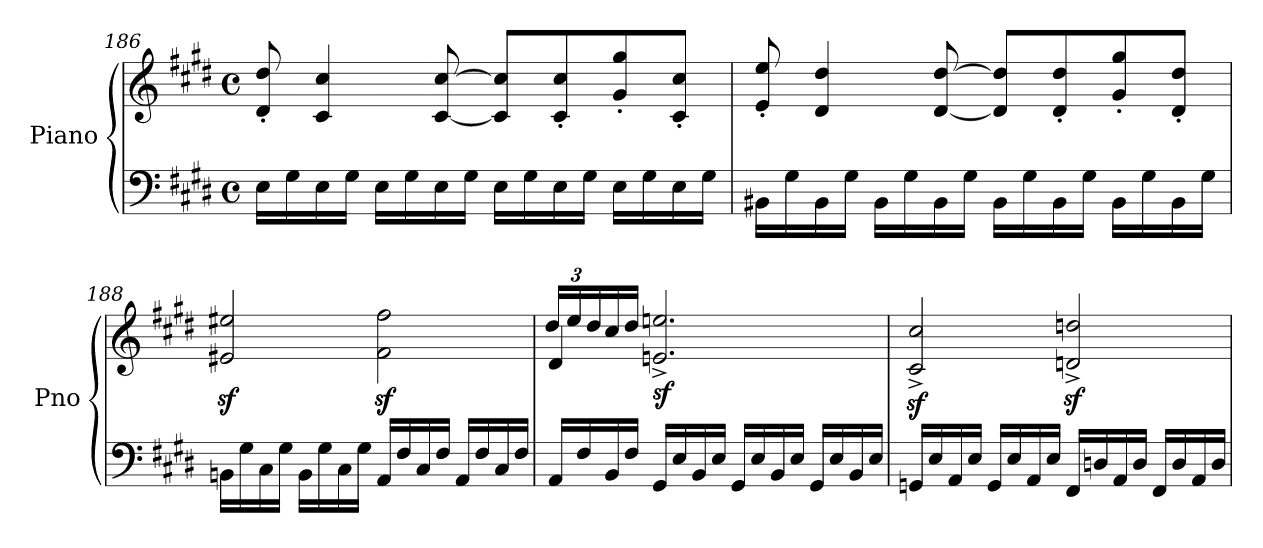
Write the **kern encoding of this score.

**kern	**kern	**dynam
*part1	*part1	*part1
*staff2	*staff1	*staff1/2
*I"Piano	*	*
*I'Pno	*	*
*clefF4	*clefG2	*
*k[f#c#g#d#]	*k[f#c#g#d#]	*
*M4/4	*M4/4	*
*met(c)	*met(c)	*
=186	=186	=186
16E\LL	8d#/' 8dd#/'	.
16G#\	.	.
16E\	4c#/ 4cc#/	.
16G#\JJ	.	.
16E\LL	.	.
16G#\	.	.
16E\	[8c#/ [8cc#/	.
16G#\JJ	.	.
16E\LL	8c#/] 8cc#/]L	.
16G#\	.	.
16E\	8c#/' 8cc#/'	.
16G#\JJ	.	.
16E\LL	8g#/' 8gg#/'	.
16G#\	.	.
16E\	8c#/' 8cc#/'J	.
16G#\JJ	.	.
=187	=187	=187
16BB#X\LL	8e/' 8ee/'	.
16G#\	.	.
16BB#\	4d#/ 4dd#/	.
16G#\JJ	.	.
16BB#\LL	.	.
16G#\	.	.
16BB#\	[8d#/ [8dd#/	.
16G#\JJ	.	.
16BB#\LL	8d#/] 8dd#/]L	.
16G#\	.	.
16BB#\	8d#/' 8dd#/'	.
16G#\JJ	.	.
16BB#\LL	8g#/' 8gg#/'	.
16G#\	.	.
16BB#\	8d#/' 8dd#/'J	.
16G#\JJ	.	.
=188	=188	=188
16BBn\LL	2e#X/z< 2ee#X/z<	.
16G#\	.	.
16C#\	.	.
16G#\JJ	.	.
16BB\LL	.	.
16G#\	.	.
16C#\	.	.
16G#\JJ	.	.
16AA/LL	2f#\z< 2ff#\z<	.
16F#/	.	.
16C#/	.	.
16F#/JJ	.	.
16AA/LL	.	.
16F#/	.	.
16C#/	.	.
16F#/JJ	.	.
=189	=189	=189
*	*^	*
*	*	*Xbrackettup	*
16AA/LL	4d#/	24dd#/LL	.
.	.	24ee/	.
16F#/	.	.	.
.	.	24dd#/	.
16BB/	.	16cc#/	.
16F#/JJ	.	16dd#/JJ	.
!	!	!	!LO:DY:b
16GG#/LL	2.en/^ 2.een/^	2.ryy	sf
16E/	.	.	.
16BB/	.	.	.
16E/JJ	.	.	.
16GG#/LL	.	.	.
16E/	.	.	.
16BB/	.	.	.
16E/JJ	.	.	.
16GG#/LL	.	.	.
16E/	.	.	.
16BB/	.	.	.
16E/JJ	.	.	.
*	*v	*v	*
=190	=190	=190
16GGn/LL	2c#/z<^ 2cc#/z<^	.
16E/	.	.
16AA/	.	.
16E/JJ	.	.
16GG/LL	.	.
16E/	.	.
16AA/	.	.
16E/JJ	.	.
16FF#/LL	2dn/z<^ 2ddn/z<^	.
16Dn/	.	.
16AA/	.	.
16D/JJ	.	.
16FF#/LL	.	.
16D/	.	.
16AA/	.	.
16D/JJ	.	.
=	=	=
*-	*-	*-
